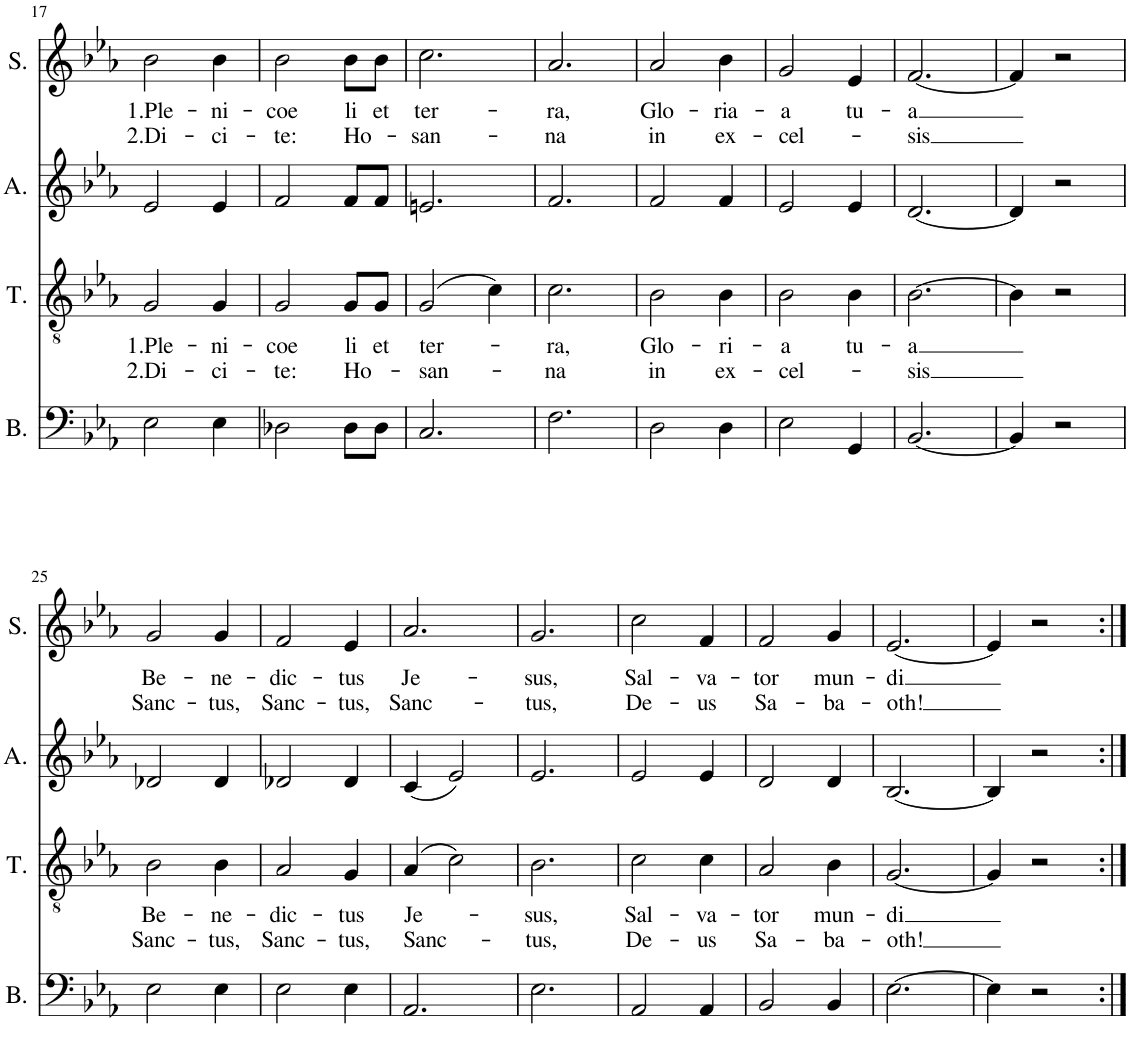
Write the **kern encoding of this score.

**kern	**kern	**text	**text	**kern	**kern	**text	**text
*part4	*part3	*part3	*part3	*part2	*part1	*part1	*part1
*staff4	*staff3	*staff3	*staff3	*staff2	*staff1	*staff1	*staff1
*I"Basse	*I"Tenor	*	*	*I"Alto	*I"Soprano	*	*
*I'B.	*I'T.	*	*	*I'A.	*I'S.	*	*
!!LO:PB:g=z
*clefF4	*clefGv2	*	*	*clefG2	*clefG2	*	*
*Trd7c12	*	*	*	*Trd4c7	*	*	*
*k[b-e-a-]	*k[b-e-a-]	*	*	*k[b-e-a-]	*k[b-e-a-]	*	*
=17	=17	=17	=17	=17	=17	=17	=17
!	!	!LO:LY:b	!LO:LY:b	!	!	!LO:LY:b	!LO:LY:b
2E-\	2G/	1.Ple-	2.Di-	2e-/	2b-\	1.Ple-	2.Di-
!	!	!LO:LY:b	!LO:LY:b	!	!	!LO:LY:b	!LO:LY:b
4E-\	4G/	-ni-	-ci-	4e-/	4b-\	-ni-	-ci-
=18	=18	=18	=18	=18	=18	=18	=18
!	!	!LO:LY:b	!LO:LY:b	!	!	!LO:LY:b	!LO:LY:b
2D-X\	2G/	-coe	-te:	2f/	2b-\	-coe	-te:
!	!	!LO:LY:b	!LO:LY:b	!	!	!LO:LY:b	!LO:LY:b
8D-\L	8G/L	li	Ho-	8f/L	8b-\L	li	Ho-
!	!	!LO:LY:b	!	!	!	!LO:LY:b	!
8D-\J	8G/J	et	.	8f/J	8b-\J	et	.
=19	=19	=19	=19	=19	=19	=19	=19
!	!	!LO:LY:b	!LO:LY:b	!	!	!LO:LY:b	!LO:LY:b
2.C/	(2G/	ter-	-san-	2.en/	2.cc\	ter-	-san-
.	4c\)	.	.	.	.	.	.
=20	=20	=20	=20	=20	=20	=20	=20
!	!	!LO:LY:b	!LO:LY:b	!	!	!LO:LY:b	!LO:LY:b
2.F\	2.c\	-ra,	-na	2.f/	2.a-/	-ra,	-na
=21	=21	=21	=21	=21	=21	=21	=21
!	!	!LO:LY:b	!LO:LY:b	!	!	!LO:LY:b	!LO:LY:b
2D\	2B-\	Glo-	in	2f/	2a-/	Glo-	in
!	!	!LO:LY:b	!LO:LY:b	!	!	!LO:LY:b	!LO:LY:b
4D\	4B-\	-ri-	ex-	4f/	4b-\	-ria-	ex-
=22	=22	=22	=22	=22	=22	=22	=22
!	!	!LO:LY:b	!LO:LY:b	!	!	!LO:LY:b	!LO:LY:b
2E-\	2B-\	-a	-cel-	2e-/	2g/	-a	-cel-
!	!	!LO:LY:b	!	!	!	!LO:LY:b	!
4GG/	4B-\	tu-	.	4e-/	4e-/	tu-	.
=23	=23	=23	=23	=23	=23	=23	=23
!	!	!LO:LY:b	!LO:LY:b	!	!	!LO:LY:b	!LO:LY:b
[2.BB-/	[2.B-\	-a	-sis	[2.d/	[2.f/	-a	-sis
=24	=24	=24	=24	=24	=24	=24	=24
4BB-/]	4B-\]	.	.	4d/]	4f/]	.	.
2r	2r	.	.	2r	2r	.	.
!!LO:LB:g=z
=25	=25	=25	=25	=25	=25	=25	=25
!	!	!LO:LY:b	!LO:LY:b	!	!	!LO:LY:b	!LO:LY:b
2E-\	2B-\	Be-	Sanc-	2d-X/	2g/	Be-	Sanc-
!	!	!LO:LY:b	!LO:LY:b	!	!	!LO:LY:b	!LO:LY:b
4E-\	4B-\	-ne-	-tus,	4d-/	4g/	-ne-	-tus,
=26	=26	=26	=26	=26	=26	=26	=26
!	!	!LO:LY:b	!LO:LY:b	!	!	!LO:LY:b	!LO:LY:b
2E-\	2A-/	-dic-	Sanc-	2d-X/	2f/	-dic-	Sanc-
!	!	!LO:LY:b	!LO:LY:b	!	!	!LO:LY:b	!LO:LY:b
4E-\	4G/	-tus	-tus,	4d-/	4e-/	-tus	-tus,
=27	=27	=27	=27	=27	=27	=27	=27
!	!	!LO:LY:b	!LO:LY:b	!	!	!LO:LY:b	!LO:LY:b
2.AA-/	(4A-/	Je-	Sanc-	(4c/	2.a-/	Je-	Sanc-
.	2c\)	.	.	2e-/)	.	.	.
=28	=28	=28	=28	=28	=28	=28	=28
!	!	!LO:LY:b	!LO:LY:b	!	!	!LO:LY:b	!LO:LY:b
2.E-\	2.B-\	-sus,	-tus,	2.e-/	2.g/	-sus,	-tus,
=29	=29	=29	=29	=29	=29	=29	=29
!	!	!LO:LY:b	!LO:LY:b	!	!	!LO:LY:b	!LO:LY:b
2AA-/	2c\	Sal-	De-	2e-/	2cc\	Sal-	De-
!	!	!LO:LY:b	!LO:LY:b	!	!	!LO:LY:b	!LO:LY:b
4AA-/	4c\	-va-	-us	4e-/	4f/	-va-	-us
=30	=30	=30	=30	=30	=30	=30	=30
!	!	!LO:LY:b	!LO:LY:b	!	!	!LO:LY:b	!LO:LY:b
2BB-/	2A-/	-tor	Sa-	2d/	2f/	-tor	Sa-
!	!	!LO:LY:b	!LO:LY:b	!	!	!LO:LY:b	!LO:LY:b
4BB-/	4B-\	mun-	-ba-	4d/	4g/	mun-	-ba-
=31	=31	=31	=31	=31	=31	=31	=31
!	!	!LO:LY:b	!LO:LY:b	!	!	!LO:LY:b	!LO:LY:b
[2.E-\	[2.G/	-di	-oth!	[2.B-/	[2.e-/	-di	-oth!
=32	=32	=32	=32	=32	=32	=32	=32
4E-\]	4G/]	.	.	4B-/]	4e-/]	.	.
2r	2r	.	.	2r	2r	.	.
=:|!	=:|!	=:|!	=:|!	=:|!	=:|!	=:|!	=:|!
*-	*-	*-	*-	*-	*-	*-	*-
